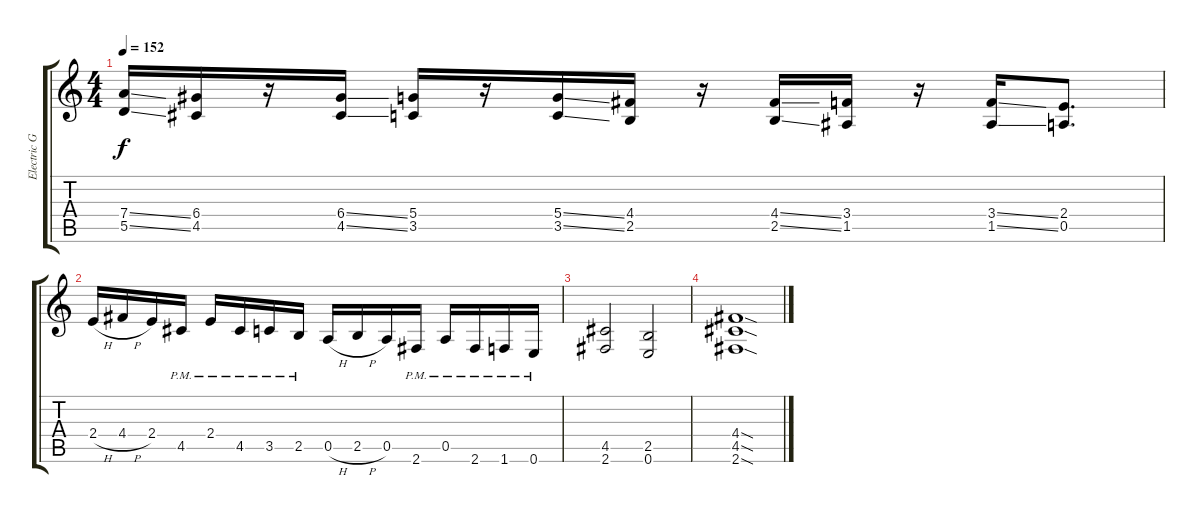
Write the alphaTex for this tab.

\track ("Electric Guitar" "Electric G") {instrument distortionguitar}
\staff {score tabs}
\tuning (E4 B3 G3 D3 A2 E2) {hide}
\ts (4 4)
\tempo 152
\clef g2
\ks c
(7.4{ss} 5.5{ss}).16{dy f} (6.4 4.5).16 r.16 (6.4{ss} 4.5{ss}).16 (5.4 3.5).16 r.16 (5.4{ss} 3.5{ss}).16 (4.4 2.5).16 r.16 (4.4{ss} 2.5{ss}).16 (3.4 1.5).16 r.16 (3.4{ss} 1.5{ss}).16 (2.4 0.5).8{d} |
2.4{h}.16 4.4{h}.16 2.4.16 4.5{pm}.16 2.4{pm}.16 4.5{pm}.16 3.5{pm}.16 2.5{pm}.16 0.5{h}.16 2.5{h}.16 0.5.16 2.6{pm}.16 0.5{pm}.16 2.6{pm}.16 1.6{pm}.16 0.6{pm}.16 |
(4.5 2.6).2 (2.5 0.6).2 |
(4.4{sod} 4.5{sod} 2.6{sod}).1
